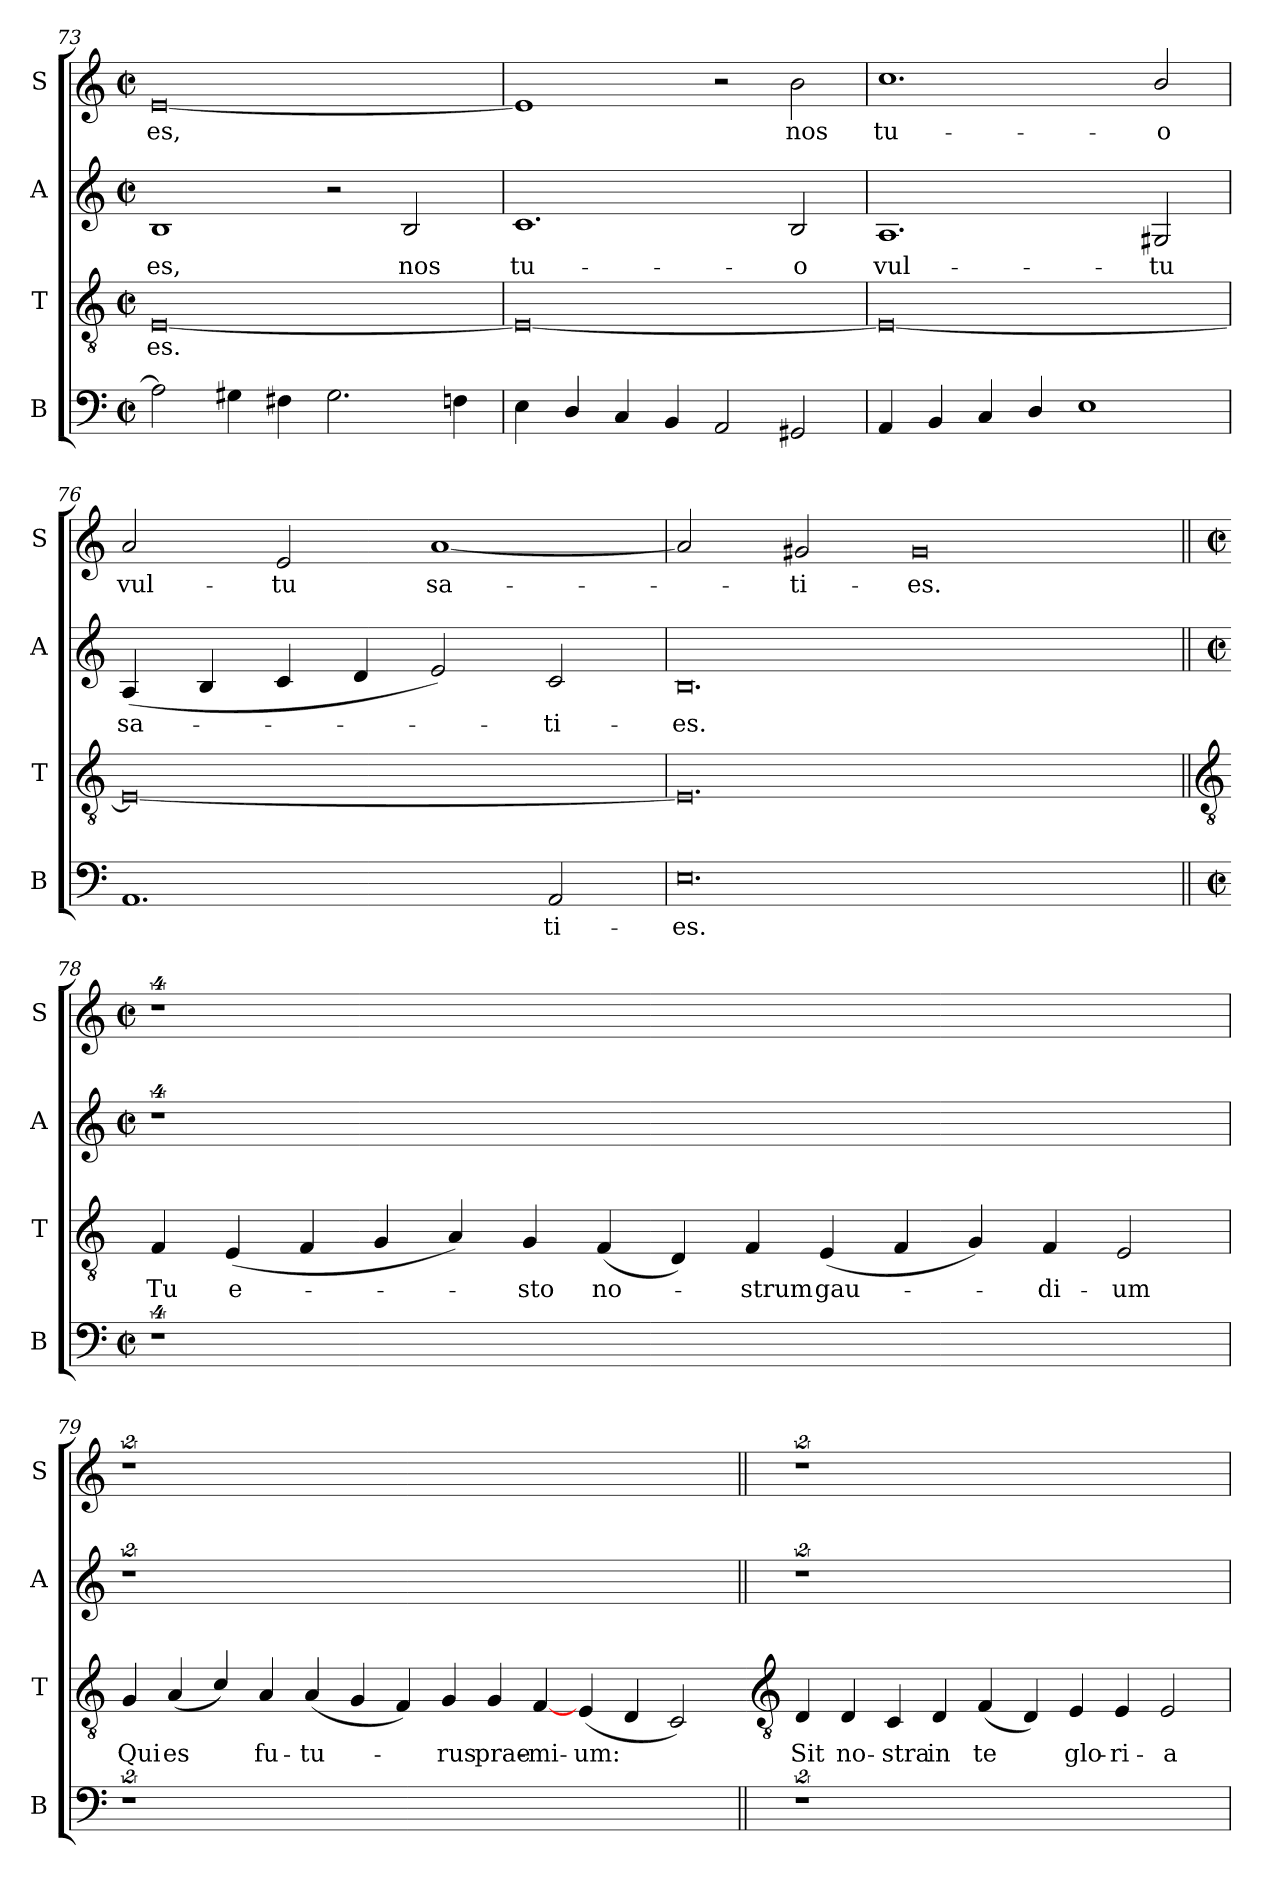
**kern	**text	**kern	**text	**kern	**text	**kern	**text
*part4	*part4	*part3	*part3	*part2	*part2	*part1	*part1
*staff4	*staff4	*staff3	*staff3	*staff2	*staff2	*staff1	*staff1
*I"B	*	*I"T	*	*I"A	*	*I"S	*
*I'B	*	*I'T	*	*I'A	*	*I'S	*
*clefF4	*	*clefGv2	*	*clefG2	*	*clefG2	*
*k[]	*	*k[]	*	*k[]	*	*k[]	*
*C:	*	*C:	*	*C:	*	*C:	*
*M4/2	*	*M4/2	*	*M4/2	*	*M4/2	*
*met(c|)	*	*met(c|)	*	*met(c|)	*	*met(c|)	*
=73	=73	=73	=73	=73	=73	=73	=73
!	!	!	!LO:LY:b	!	!LO:LY:b	!	!LO:LY:b
2A]	.	[0E	-es.	1B	-es,	[0e	-es,
4G#X	.	.	.	.	.	.	.
4F#	.	.	.	.	.	.	.
2.G#	.	.	.	2r	.	.	.
!	!	!	!	!	!LO:LY:b	!	!
.	.	.	.	2B	nos	.	.
4F	.	.	.	.	.	.	.
=74	=74	=74	=74	=74	=74	=74	=74
!	!	!	!	!	!LO:LY:b	!	!
4E	.	0E_	.	1.c	tu-	1e]	.
4D/	.	.	.	.	.	.	.
4C	.	.	.	.	.	.	.
4BB	.	.	.	.	.	.	.
2AA	.	.	.	.	.	2r	.
!	!	!	!	!	!LO:LY:b	!	!LO:LY:b
2GG#X	.	.	.	2B	-o	2b	nos
=75	=75	=75	=75	=75	=75	=75	=75
!	!	!	!	!	!LO:LY:b	!	!LO:LY:b
4AA	.	0E_	.	1.A	vul-	1.cc	tu-
4BB	.	.	.	.	.	.	.
4C	.	.	.	.	.	.	.
4D/	.	.	.	.	.	.	.
1E/	.	.	.	.	.	.	.
!	!	!	!	!	!LO:LY:b	!	!LO:LY:b
.	.	.	.	2G#X	-tu	2b/	-o
=76	=76	=76	=76	=76	=76	=76	=76
!	!	!	!	!	!LO:LY:b	!	!LO:LY:b
1.AA	.	0E_	.	(<4A	sa-	2a	vul-
.	.	.	.	4B	.	.	.
!	!	!	!	!	!	!	!LO:LY:b
.	.	.	.	4c	.	2e	-tu
.	.	.	.	4d	.	.	.
!	!	!	!	!	!	!	!LO:LY:b
.	.	.	.	2e)	.	[1a	sa-
!	!LO:LY:b	!	!	!	!LO:LY:b	!	!
2AA	ti-	.	.	2c	ti-	.	.
=77	=77	=77	=77	=77	=77	=77	=77
!	!LO:LY:b	!	!	!	!LO:LY:b	!	!
0.E	-es.	0.E]	.	0.B	-es.	2a]	.
!	!	!	!	!	!	!	!LO:LY:b
.	.	.	.	.	.	2g#X	ti-
!	!	!	!	!	!	!	!LO:LY:b
.	.	.	.	.	.	0g#	-es.
!!LO:LB:g=z
=78||	=78||	=78||	=78||	=78||	=78||	=78||	=78||
*	*	*clefGv2	*	*	*	*	*
*M4/2	*	*	*	*M4/2	*	*M4/2	*
*met(c|)	*	*	*	*met(c|)	*	*met(c|)	*
!	!	!	!LO:LY:b	!	!	!	!
4%15r	.	4F	Tu	4%15r	.	4%15r	.
!	!	!	!LO:LY:b	!	!	!	!
.	.	(<4E	e-	.	.	.	.
.	.	4F	.	.	.	.	.
.	.	4G	.	.	.	.	.
.	.	4A/)	.	.	.	.	.
!	!	!	!LO:LY:b	!	!	!	!
.	.	4G	sto	.	.	.	.
!	!	!	!LO:LY:b	!	!	!	!
.	.	(<4F	no-	.	.	.	.
.	.	4D)	.	.	.	.	.
!	!	!	!LO:LY:b	!	!	!	!
.	.	4F	strum	.	.	.	.
!	!	!	!LO:LY:b	!	!	!	!
.	.	(<4E	gau-	.	.	.	.
.	.	4F	.	.	.	.	.
.	.	4G)	.	.	.	.	.
!	!	!	!LO:LY:b	!	!	!	!
.	.	4F	di-	.	.	.	.
!	!	!	!LO:LY:b	!	!	!	!
.	.	2E	-um	.	.	.	.
=79	=79	=79	=79	=79	=79	=79	=79
!	!	!	!LO:LY:b	!	!	!	!
2%7r	.	4G	Qui	2%7r	.	2%7r	.
!	!	!	!LO:LY:b	!	!	!	!
.	.	(<4A/	es	.	.	.	.
.	.	4c/)	.	.	.	.	.
!	!	!	!LO:LY:b	!	!	!	!
.	.	4A/	fu-	.	.	.	.
!	!	!	!LO:LY:b	!	!	!	!
.	.	(<4A/	-tu-	.	.	.	.
.	.	4G	.	.	.	.	.
.	.	4F)	.	.	.	.	.
!	!	!	!LO:LY:b	!	!	!	!
.	.	4G	rus	.	.	.	.
!	!	!	!LO:LY:b	!	!	!	!
.	.	4G	prae-	.	.	.	.
!	!	!	!LO:LY:b	!	!	!	!
.	.	[4F	-mi-	.	.	.	.
!	!	!	!LO:LY:b	!	!	!	!
.	.	(<4E	-um:	.	.	.	.
.	.	4D	.	.	.	.	.
.	.	2C)	.	.	.	.	.
!!LO:LB:g=z
=80||	=80||	=80-	=80||	=80||	=80||	=80||	=80||
*	*	*clefGv2	*	*	*	*	*
!	!	!	!LO:LY:b	!	!	!	!
2%5r	.	4D	Sit	2%5r	.	2%5r	.
!	!	!	!LO:LY:b	!	!	!	!
.	.	4D	no-	.	.	.	.
!	!	!	!LO:LY:b	!	!	!	!
.	.	4C	-stra	.	.	.	.
!	!	!	!LO:LY:b	!	!	!	!
.	.	4D	in	.	.	.	.
!	!	!	!LO:LY:b	!	!	!	!
.	.	(<4F	te	.	.	.	.
.	.	4D)	.	.	.	.	.
!	!	!	!LO:LY:b	!	!	!	!
.	.	4E	glo-	.	.	.	.
!	!	!	!LO:LY:b	!	!	!	!
.	.	4E	-ri-	.	.	.	.
!	!	!	!LO:LY:b	!	!	!	!
.	.	2E	-a	.	.	.	.
=	=	=	=	=	=	=	=
*-	*-	*-	*-	*-	*-	*-	*-
